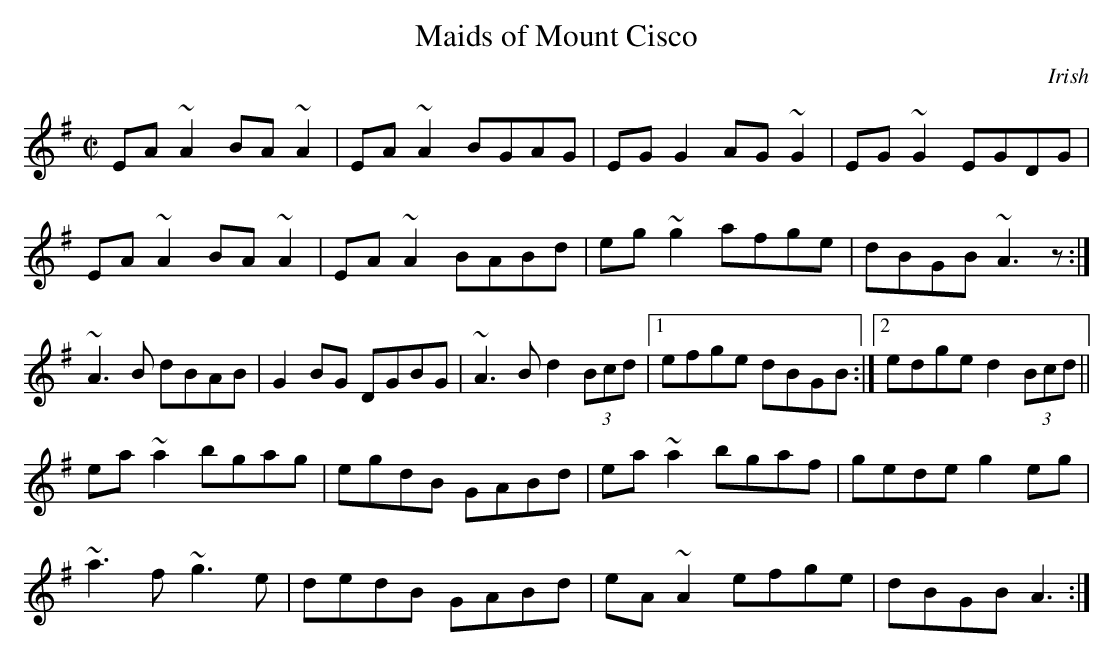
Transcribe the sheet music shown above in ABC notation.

X:1
T:Maids of Mount Cisco
M:C|
K:G
EA ~A2 BA ~A2 | EA ~A2 BGAG | EG G2 AG ~G2 | EG ~G2 EGDG |
EA ~A2 BA ~A2 | EA ~A2 BABd | eg ~g2 afge | dBGB ~A3 z :|
~A3 B dBAB | G2 BG DGBG | ~A3 B d2 (3Bcd |1 efge dBGB :|2 edge d2 (3Bcd ||
ea ~a2 bgag | egdB GABd | ea ~a2 bgaf | gede g2 eg |
~a3 f ~g3 e | dedB GABd | eA ~A2 efge | dBGB A3 :|
